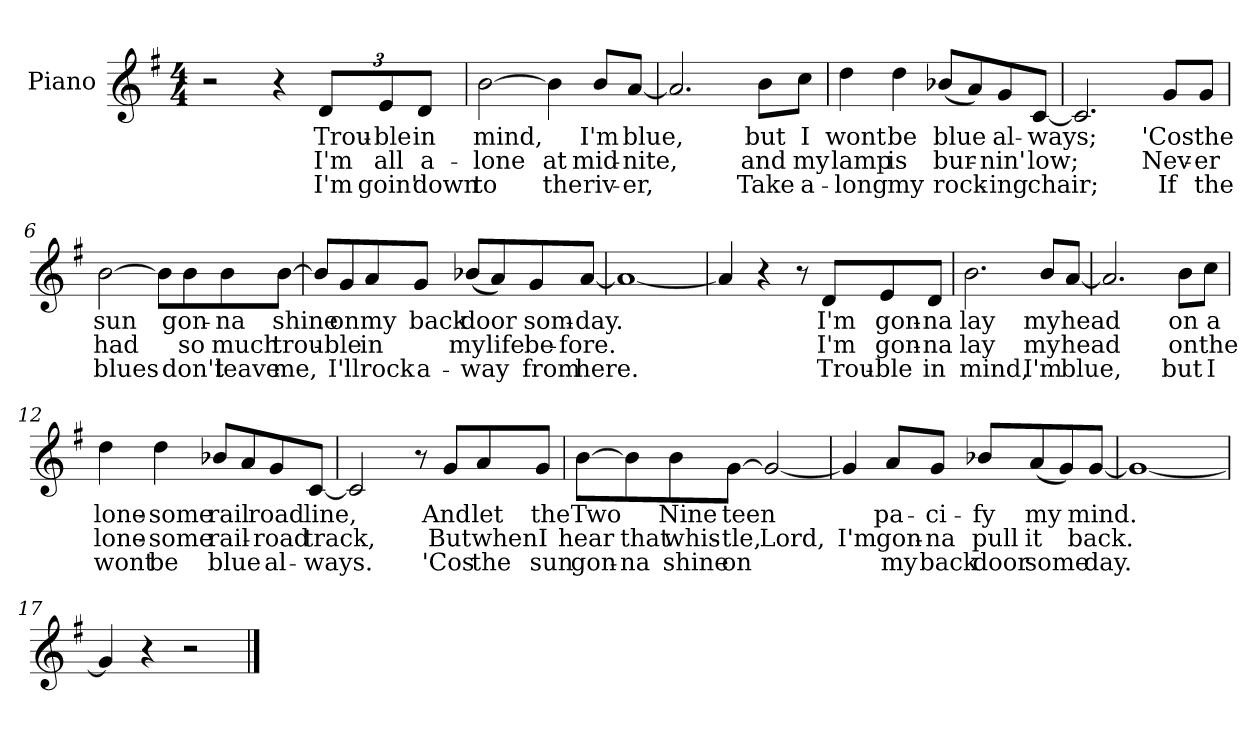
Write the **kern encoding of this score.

**kern	**text	**text	**text
*part1	*part1	*part1	*part1
*staff1	*staff1	*staff1	*staff1
*I"Piano	*	*	*
*I'Pno.	*	*	*
*clefG2	*	*	*
*k[f#]	*	*	*
*G:	*	*	*
*M4/4	*	*	*
=1	=1	=1	=1
2r	.	.	.
4r	.	.	.
*Xbrackettup	*	*	*
12d/L	Trou-	I'm	I'm
12e/	-ble	all	goin'
12d/J	in	a-	down
=2	=2	=2	=2
[2b\	mind,	-lone	to
4b\]	.	at	the
8b/L	I'm	mid-	riv-
[8a/J	blue,	-nite,	-er,
=3	=3	=3	=3
2.a/]	.	.	.
8b\L	but	and	Take
8cc\J	I	my	a-
!!LO:LB:g=z
=4	=4	=4	=4
4dd\	wont	lamp	-long
4dd\	be	is	my
(8b-X/L	blue	bur-	rock-
8a/)	.	.	.
8g/	al-	-nin'	-ing
[8c/J	-ways;	low;	chair;
=5	=5	=5	=5
2.c/]	.	.	.
8g/L	'Cos	Nev-	If
8g/J	the	-er	the
=6	=6	=6	=6
[2b\	sun	had	blues
8b\L]	.	.	.
8b\	gon-	so	don't
8b\	-na	much	leave
[8b\J	shine	trou-	me,
!!LO:LB:g=z
=7	=7	=7	=7
8b/L]	.	.	.
8g/	on	-ble	I'll
8a/	my	in	rock
8g/J	back	.	a-
(8b-X/L	door	my	-way
8a/)	.	life	.
8g/	som-	be-	from
[8a/J	-day.	-fore.	here.
=8	=8	=8	=8
1a_	.	.	.
=9	=9	=9	=9
4a/]	.	.	.
4r	.	.	.
8r	.	.	.
8d/L	I'm	I'm	Trou-
8e/	gon-	gon-	-ble
8d/J	-na	-na	in
!!LO:LB:g=z
=10	=10	=10	=10
2.b\	lay	lay	mind,
8b/L	my	my	I'm
[8a/J	head	head	blue,
=11	=11	=11	=11
2.a/]	.	.	.
8b\L	on	on	but
8cc\J	a	the	I
=12	=12	=12	=12
4dd\	lone-	lone-	wont
4dd\	-some	-some	be
8b-X/L	rail	rail-	blue
8a/	.	.	.
8g/	road	-road	al-
[8c/J	line,	track,	-ways.
!!LO:LB:g=z
=13	=13	=13	=13
2c/]	.	.	.
8r	.	.	.
8g/L	And	But	'Cos
8a/	let	when	the
8g/J	the	I	sun
=14	=14	=14	=14
[8b\L	Two	hear	gon-
8b\]	.	that	-na
8b\	Nine	whis-	shine
[8g\J	-teen	-tle,	on
2g/_	.	Lord,	.
!!LO:LB:g=z
=15	=15	=15	=15
4g/]	.	I'm	.
8a/L	pa-	gon-	my
8g/J	-ci-	-na	back
8b-X/L	-fy	pull	door
(8a/	my	it	some
8g/)	.	.	.
[8g/J	mind.	back.	day.
=16	=16	=16	=16
1g_	.	.	.
=17	=17	=17	=17
4g/]	.	.	.
4r	.	.	.
2r	.	.	.
==	==	==	==
*-	*-	*-	*-
